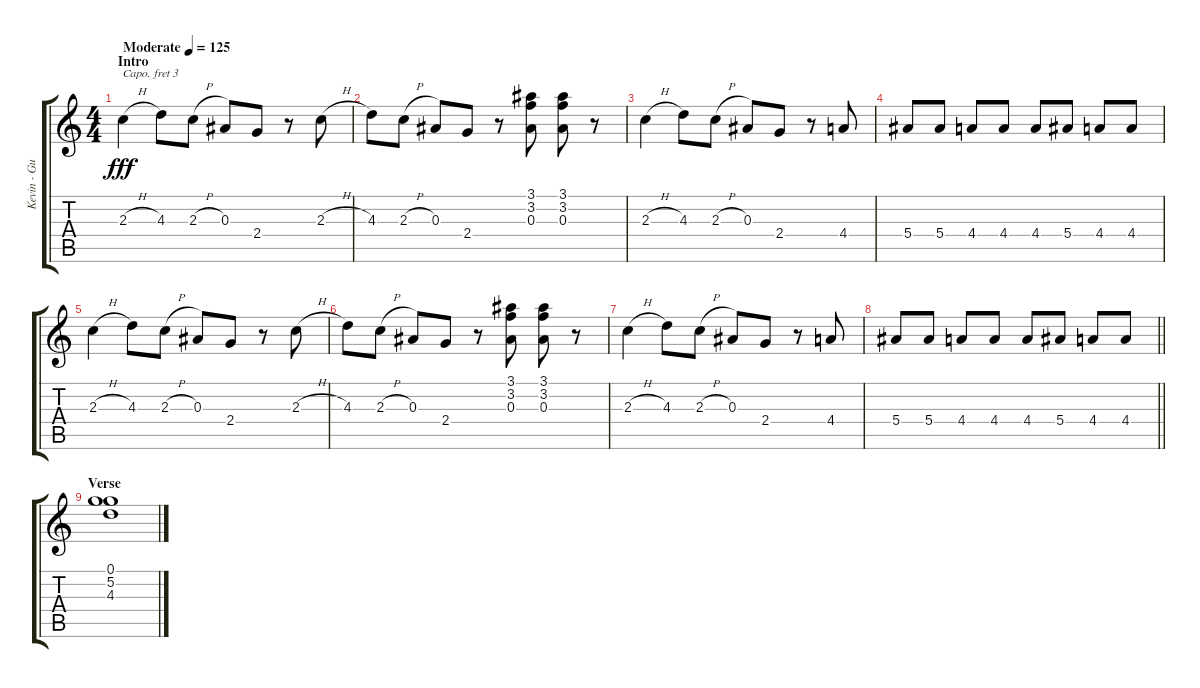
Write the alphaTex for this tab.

\track ("Kevin - Guitar" "Kevin - Gu") {instrument acousticguitarsteel}
\staff {score tabs}
\capo 3
\tuning (E4 B3 G3 D3 A2 E2) {hide}
\ts (4 4)
\section ("" "Intro")
\tempo (125 "Moderate")
\clef g2
\ks c
2.3{h}.4{dy fff instrument acousticguitarsteel} 4.3.8 2.3{h}.8 0.3.8 2.4.8 r.8 2.3{h}.8 |
4.3.8 2.3{h}.8 0.3.8 2.4.8 r.8 (3.1 3.2 0.3).8 (3.1 3.2 0.3).8 r.8 |
2.3{h}.4 4.3.8 2.3{h}.8 0.3.8 2.4.8 r.8 4.4.8 |
5.4.8 5.4.8 4.4.8 4.4.8 4.4.8 5.4.8 4.4.8 4.4.8 |
2.3{h}.4 4.3.8 2.3{h}.8 0.3.8 2.4.8 r.8 2.3{h}.8 |
4.3.8 2.3{h}.8 0.3.8 2.4.8 r.8 (3.1 3.2 0.3).8 (3.1 3.2 0.3).8 r.8 |
2.3{h}.4 4.3.8 2.3{h}.8 0.3.8 2.4.8 r.8 4.4.8 |
\barLineRight lightlight
5.4.8 5.4.8 4.4.8 4.4.8 4.4.8 5.4.8 4.4.8 4.4.8 |
\section ("" "Verse")
(0.1 5.2 4.3).1
